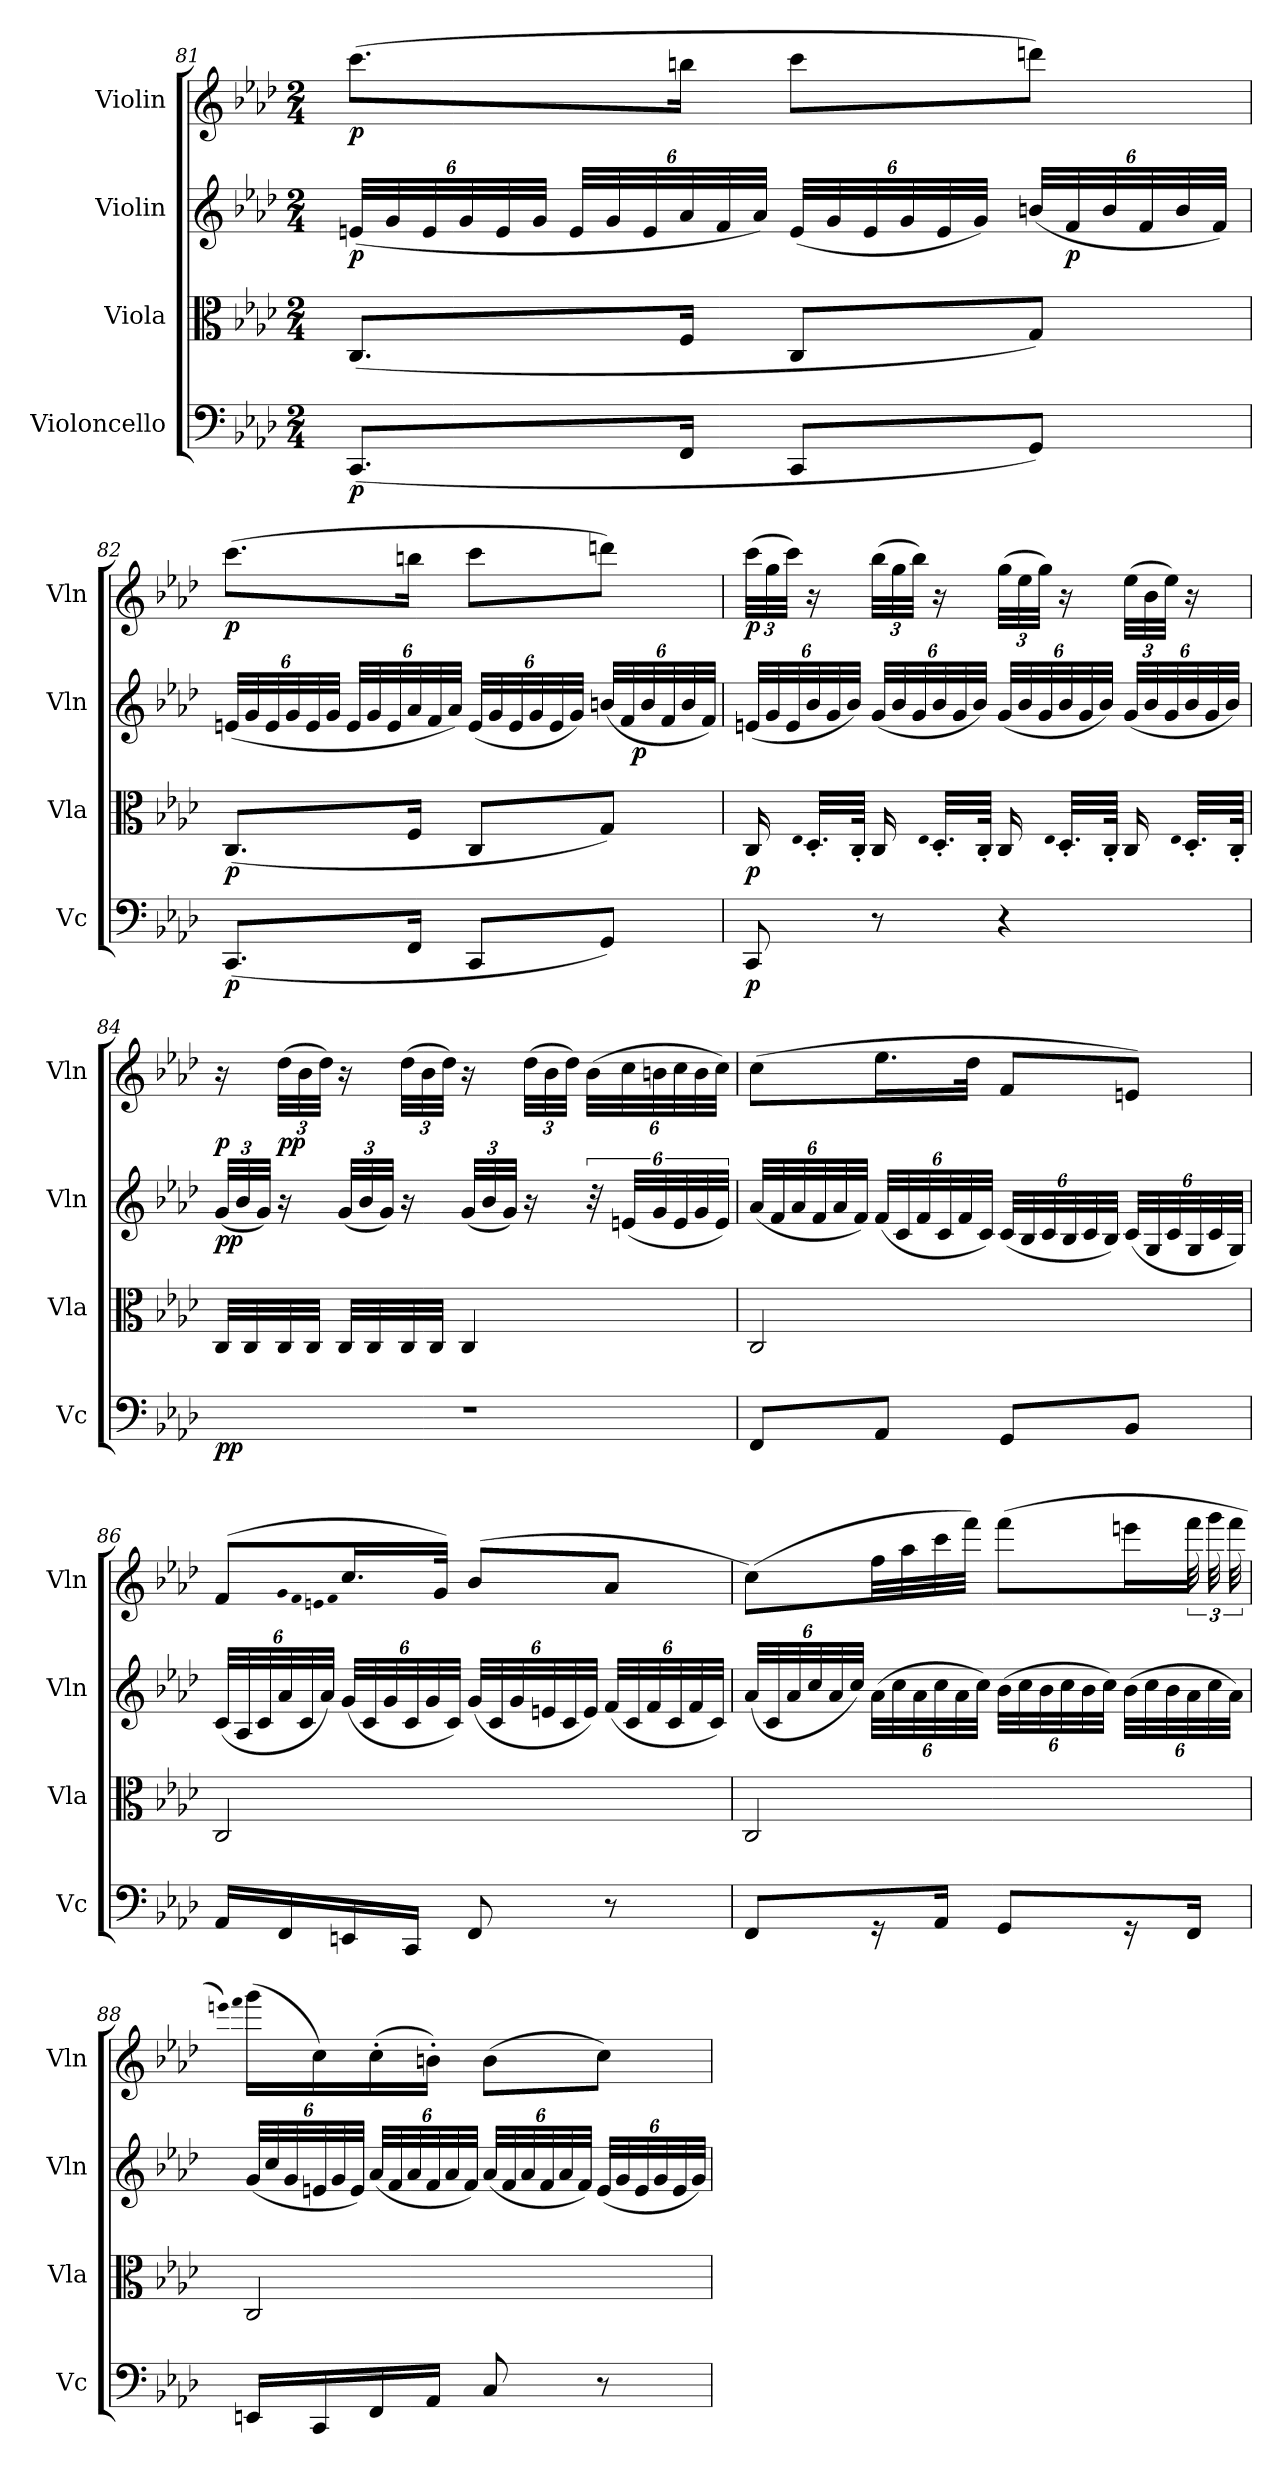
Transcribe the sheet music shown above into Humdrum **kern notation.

**kern	**dynam	**kern	**dynam	**kern	**dynam	**kern	**dynam
*part4	*part4	*part3	*part3	*part2	*part2	*part1	*part1
*staff4	*staff4	*staff3	*staff3	*staff2	*staff2	*staff1	*staff1
*I"Violoncello	*	*I"Viola	*	*I"Violin	*	*I"Violin	*
*I'Vc	*	*I'Vla	*	*I'Vln	*	*I'Vln	*
*clefF4	*	*clefC3	*	*clefG2	*	*clefG2	*
*k[b-e-a-d-]	*	*k[b-e-a-d-]	*	*k[b-e-a-d-]	*	*k[b-e-a-d-]	*
*M2/4	*	*M2/4	*	*M2/4	*	*M2/4	*
=81	=81	=81	=81	=81	=81	=81	=81
(8.CC/L	p	(8.C/L	.	(48en/LLL	p	(8.ccc\L	p
.	.	.	.	48g/	.	.	.
.	.	.	.	48e/	.	.	.
.	.	.	.	48g/	.	.	.
.	.	.	.	48e/	.	.	.
.	.	.	.	48g/JJJ	.	.	.
.	.	.	.	48e/LLL	.	.	.
.	.	.	.	48g/	.	.	.
.	.	.	.	48e/	.	.	.
16FF/Jk	.	16F/Jk	.	48a-/	.	16bbn\Jk	.
.	.	.	.	48f/	.	.	.
.	.	.	.	48a-/JJJ)	.	.	.
8CC/L	.	8C/L	.	(48e/LLL	.	8ccc\L	.
.	.	.	.	48g/	.	.	.
.	.	.	.	48e/	.	.	.
.	.	.	.	48g/	.	.	.
.	.	.	.	48e/	.	.	.
.	.	.	.	48g/JJJ)	.	.	.
8GG/J)	.	8G/J)	.	(48bn/LLL	.	8dddn\J)	.
.	.	.	.	48f/	p	.	.
.	.	.	.	48b/	.	.	.
.	.	.	.	48f/	.	.	.
.	.	.	.	48b/	.	.	.
.	.	.	.	48f/JJJ)	.	.	.
=82	=82	=82	=82	=82	=82	=82	=82
(8.CC/L	p	(8.C/L	p	(48en/LLL	.	(8.ccc\L	p
.	.	.	.	48g/	.	.	.
.	.	.	.	48e/	.	.	.
.	.	.	.	48g/	.	.	.
.	.	.	.	48e/	.	.	.
.	.	.	.	48g/JJJ	.	.	.
.	.	.	.	48e/LLL	.	.	.
.	.	.	.	48g/	.	.	.
.	.	.	.	48e/	.	.	.
16FF/Jk	.	16F/Jk	.	48a-/	.	16bbn\Jk	.
.	.	.	.	48f/	.	.	.
.	.	.	.	48a-/JJJ)	.	.	.
8CC/L	.	8C/L	.	(48e/LLL	.	8ccc\L	.
.	.	.	.	48g/	.	.	.
.	.	.	.	48e/	.	.	.
.	.	.	.	48g/	.	.	.
.	.	.	.	48e/	.	.	.
.	.	.	.	48g/JJJ)	.	.	.
8GG/J)	.	8G/J)	.	(48bn/LLL	.	8dddn\J)	.
.	.	.	.	48f/	.	.	.
.	.	.	.	48b/	p	.	.
.	.	.	.	48f/	.	.	.
.	.	.	.	48b/	.	.	.
.	.	.	.	48f/JJJ)	.	.	.
=83	=83	=83	=83	=83	=83	=83	=83
8CC/	p	16C/	p	(48en/LLL	.	(48ccc\LLL	p
.	.	.	.	48g/	.	48gg\	.
.	.	.	.	48e/	.	48ccc\JJJ)	.
.	.	qE-	.	.	.	.	.
.	.	32.D-'/LLL	.	48b-/	.	16r	.
.	.	.	.	48g/	.	.	.
.	.	.	.	48b-/JJJ)	.	.	.
.	.	64C'/JJJk	.	.	.	.	.
8r	.	16C/	.	(48g/LLL	.	(48bb-\LLL	.
.	.	.	.	48b-/	.	48gg\	.
.	.	.	.	48g/	.	48bb-\JJJ)	.
.	.	qE-	.	.	.	.	.
.	.	32.D-'/LLL	.	48b-/	.	16r	.
.	.	.	.	48g/	.	.	.
.	.	.	.	48b-/JJJ)	.	.	.
.	.	64C'/JJJk	.	.	.	.	.
4r	.	16C/	.	(48g/LLL	.	(48gg\LLL	.
.	.	.	.	48b-/	.	48ee-\	.
.	.	.	.	48g/	.	48gg\JJJ)	.
.	.	qE-	.	.	.	.	.
.	.	32.D-'/LLL	.	48b-/	.	16r	.
.	.	.	.	48g/	.	.	.
.	.	.	.	48b-/JJJ)	.	.	.
.	.	64C'/JJJk	.	.	.	.	.
.	.	16C/	.	(48g/LLL	.	(48ee-\LLL	.
.	.	.	.	48b-/	.	48b-\	.
.	.	.	.	48g/	.	48ee-\JJJ)	.
.	.	qE-	.	.	.	.	.
.	.	32.D-'/LLL	.	48b-/	.	16r	.
.	.	.	.	48g/	.	.	.
.	.	.	.	48b-/JJJ)	.	.	.
.	.	64C'/JJJk	.	.	.	.	.
=84	=84	=84	=84	=84	=84	=84	=84
2r	pp	32C/LLL	.	(48g/LLL	pp	16r	p
.	.	.	.	48b-/	.	.	.
.	.	32C/	.	.	.	.	.
.	.	.	.	48g/JJJ)	.	.	.
.	.	32C/	.	16r	.	(48dd-\LLL	pp
.	.	.	.	.	.	48b-\	.
.	.	32C/JJJ	.	.	.	.	.
.	.	.	.	.	.	48dd-\JJJ)	.
.	.	32C/LLL	.	(48g/LLL	.	16r	.
.	.	.	.	48b-/	.	.	.
.	.	32C/	.	.	.	.	.
.	.	.	.	48g/JJJ)	.	.	.
.	.	32C/	.	16r	.	(48dd-\LLL	.
.	.	.	.	.	.	48b-\	.
.	.	32C/JJJ	.	.	.	.	.
.	.	.	.	.	.	48dd-\JJJ)	.
.	.	4C/	.	(48g/LLL	.	16r	.
.	.	.	.	48b-/	.	.	.
.	.	.	.	48g/JJJ)	.	.	.
.	.	.	.	16r	.	(48dd-\LLL	.
.	.	.	.	.	.	48b-\	.
.	.	.	.	.	.	48dd-\JJJ)	.
.	.	.	.	48r	.	(48b-\LLL	.
.	.	.	.	(48en/LLL	.	48cc\	.
.	.	.	.	48g/	.	48bn\	.
.	.	.	.	48e/	.	48cc\	.
.	.	.	.	48g/	.	48b\	.
.	.	.	.	48e/JJJ)	.	48cc\JJJ)	.
=85	=85	=85	=85	=85	=85	=85	=85
8FF/L	.	2C/	.	(48a-/LLL	.	(8cc\L	.
.	.	.	.	48f/	.	.	.
.	.	.	.	48a-/	.	.	.
.	.	.	.	48f/	.	.	.
.	.	.	.	48a-/	.	.	.
.	.	.	.	48f/JJJ)	.	.	.
8AA-/J	.	.	.	(48f/LLL	.	16.ee-\L	.
.	.	.	.	48c/	.	.	.
.	.	.	.	48f/	.	.	.
.	.	.	.	48c/	.	.	.
.	.	.	.	48f/	.	.	.
.	.	.	.	.	.	32dd-\JJk	.
.	.	.	.	48c/JJJ)	.	.	.
8GG/L	.	.	.	(48c/LLL	.	8f/L	.
.	.	.	.	48B-/	.	.	.
.	.	.	.	48c/	.	.	.
.	.	.	.	48B-/	.	.	.
.	.	.	.	48c/	.	.	.
.	.	.	.	48B-/JJJ)	.	.	.
8BB-/J	.	.	.	(48c/LLL	.	8en/J)	.
.	.	.	.	48G/	.	.	.
.	.	.	.	48c/	.	.	.
.	.	.	.	48G/	.	.	.
.	.	.	.	48c/	.	.	.
.	.	.	.	48G/JJJ)	.	.	.
=86	=86	=86	=86	=86	=86	=86	=86
16AA-/LL	.	2C/	.	(48c/LLL	.	(8f/L	.
.	.	.	.	48A-/	.	.	.
.	.	.	.	48c/	.	.	.
16FF/	.	.	.	48a-/	.	.	.
.	.	.	.	48c/	.	.	.
.	.	.	.	48a-/JJJ)	.	.	.
.	.	.	.	.	.	qg	.
.	.	.	.	.	.	qf	.
.	.	.	.	.	.	qen	.
.	.	.	.	.	.	qf	.
16EEn/	.	.	.	(48g/LLL	.	16.cc/L	.
.	.	.	.	48c/	.	.	.
.	.	.	.	48g/	.	.	.
16CC/JJ	.	.	.	48c/	.	.	.
.	.	.	.	48g/	.	.	.
.	.	.	.	.	.	32g/JJk)	.
.	.	.	.	48c/JJJ)	.	.	.
8FF/	.	.	.	(48g/LLL	.	(8b-/L	.
.	.	.	.	48c/	.	.	.
.	.	.	.	48g/	.	.	.
.	.	.	.	48en/	.	.	.
.	.	.	.	48c/	.	.	.
.	.	.	.	48e/JJJ)	.	.	.
8r	.	.	.	(48f/LLL	.	8a-/J	.
.	.	.	.	48c/	.	.	.
.	.	.	.	48f/	.	.	.
.	.	.	.	48c/	.	.	.
.	.	.	.	48f/	.	.	.
.	.	.	.	48c/JJJ)	.	.	.
=87	=87	=87	=87	=87	=87	=87	=87
*	*	*	*	*	*	*^	*
8FF/L	.	2C/	.	(48a-/LLL	.	(8cc\L)	4..ryy	.
.	.	.	.	48c/	.	.	.	.
.	.	.	.	48a-/	.	.	.	.
.	.	.	.	48cc/	.	.	.	.
.	.	.	.	48a-/	.	.	.	.
.	.	.	.	48cc/JJJ)	.	.	.	.
16r	.	.	.	(48a-\LLL	.	32ff\LL	.	.
.	.	.	.	48cc\	.	.	.	.
.	.	.	.	.	.	32aa-\	.	.
.	.	.	.	48a-\	.	.	.	.
16AA-/Jk	.	.	.	48cc\	.	32ccc\	.	.
.	.	.	.	48a-\	.	.	.	.
.	.	.	.	.	.	32fff\JJJ)	.	.
.	.	.	.	48cc\JJJ)	.	.	.	.
8GG/L	.	.	.	(48b-\LLL	.	(8fff\L	.	.
.	.	.	.	48cc\	.	.	.	.
.	.	.	.	48b-\	.	.	.	.
.	.	.	.	48cc\	.	.	.	.
.	.	.	.	48b-\	.	.	.	.
.	.	.	.	48cc\JJJ)	.	.	.	.
16r	.	.	.	(48b-\LLL	.	16eeen\L	.	.
.	.	.	.	48cc\	.	.	.	.
.	.	.	.	48b-\	.	.	.	.
16FF/Jk	.	.	.	48a-\	.	16fff\JJ	48fff\	.
.	.	.	.	48cc\	.	.	48ggg\	.
.	.	.	.	48a-\JJJ)	.	.	48fff\	.
*	*	*	*	*	*	*v	*v	*
=88	=88	=88	=88	=88	=88	=88	=88
.	.	.	.	.	.	qeeen)	.
.	.	.	.	.	.	qfff	.
16EEn/LL	.	2C/	.	(48g/LLL	.	(16ggg\LL	.
.	.	.	.	48cc/	.	.	.
.	.	.	.	48g/	.	.	.
16CC/	.	.	.	48en/	.	16cc\)	.
.	.	.	.	48g/	.	.	.
.	.	.	.	48e/JJJ)	.	.	.
16FF/	.	.	.	(48a-/LLL	.	(16cc'\	.
.	.	.	.	48f/	.	.	.
.	.	.	.	48a-/	.	.	.
16AA-/JJ	.	.	.	48f/	.	16bn'\JJ)	.
.	.	.	.	48a-/	.	.	.
.	.	.	.	48f/JJJ)	.	.	.
8C/	.	.	.	(48a-/LLL	.	(8b\L	.
.	.	.	.	48f/	.	.	.
.	.	.	.	48a-/	.	.	.
.	.	.	.	48f/	.	.	.
.	.	.	.	48a-/	.	.	.
.	.	.	.	48f/JJJ)	.	.	.
8r	.	.	.	(48e/LLL	.	8cc\J)	.
.	.	.	.	48g/	.	.	.
.	.	.	.	48e/	.	.	.
.	.	.	.	48g/	.	.	.
.	.	.	.	48e/	.	.	.
.	.	.	.	48g/JJJ)	.	.	.
=	=	=	=	=	=	=	=
*-	*-	*-	*-	*-	*-	*-	*-
